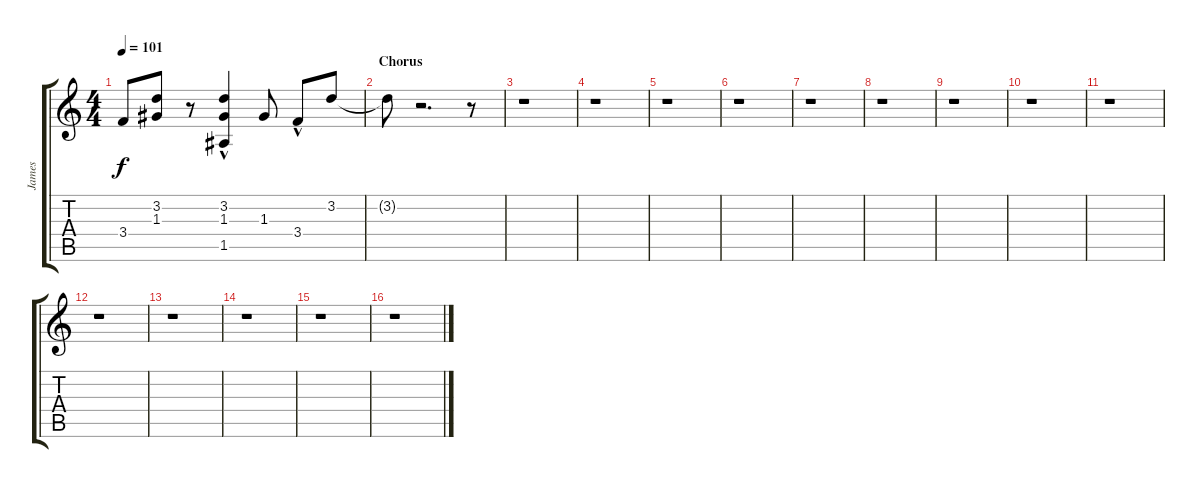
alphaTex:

\track ("James" "James") {instrument electricguitarmuted}
\staff {score tabs}
\tuning (E4 B3 G3 D3 A2 E2) {hide}
\ts (4 4)
\tempo 101
\clef g2
\ks c
3.4.8{dy f} (3.2 1.3).8 r.8 (3.2 1.3 1.5{hac}).4 1.3.8 3.4{hac}.8 3.2.8 |
\section ("" "Chorus")
3.2{t}.8 r.2{d} r.8 |
r.1 |
r.1 |
r.1 |
r.1 |
r.1 |
r.1 |
r.1 |
r.1 |
r.1 |
r.1 |
r.1 |
r.1 |
r.1 |
r.1
